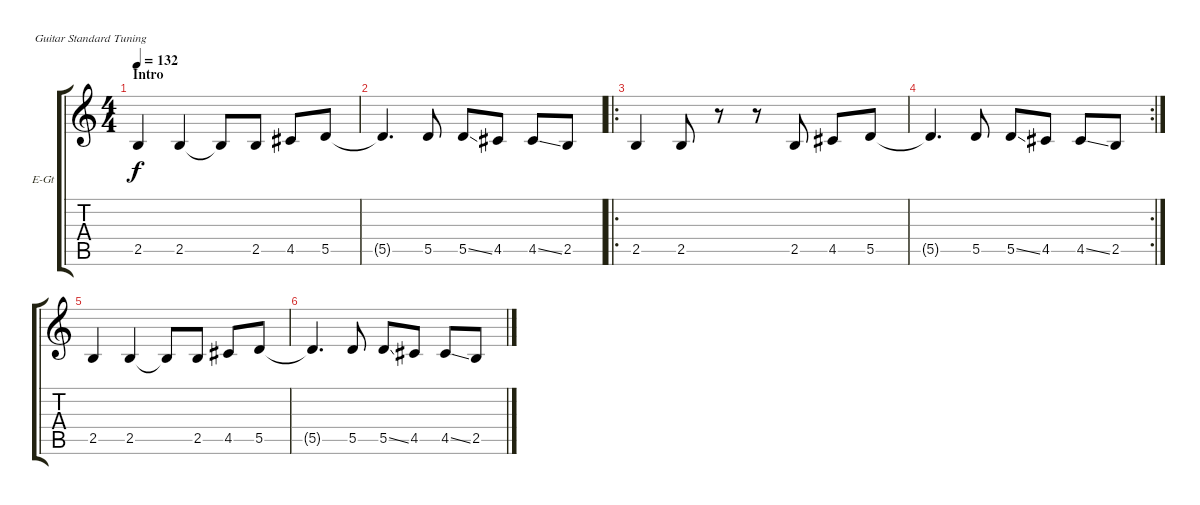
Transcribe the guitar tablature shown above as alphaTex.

\bracketExtendMode groupsimilarinstruments
\firstSystemTrackNameOrientation horizontal
\otherSystemsTrackNameOrientation horizontal
\track ("Keith Richards" "E-Gt") {instrument distortionguitar}
\staff {score tabs}
\tuning (E4 B3 G3 D3 A2 E2)
\ts (4 4)
\section ("" "Intro")
\tempo 132
\clef g2
\ks c
2.5.4{dy f instrument distortionguitar} 2.5.4 2.5{t}.8 2.5.8 4.5.8 5.5.8 |
5.5{t}.4{d} 5.5.8 5.5{ss}.8 4.5.8 4.5{ss}.8 2.5.8 |
\ro
2.5.4 2.5.8 r.8 r.8 2.5.8 4.5.8 5.5.8 |
\rc 2
5.5{t}.4{d} 5.5.8 5.5{ss}.8 4.5.8 4.5{ss}.8 2.5.8 |
2.5.4 2.5.4 2.5{t}.8 2.5.8 4.5.8 5.5.8 |
5.5{t}.4{d} 5.5.8 5.5{ss}.8 4.5.8 4.5{ss}.8 2.5.8
